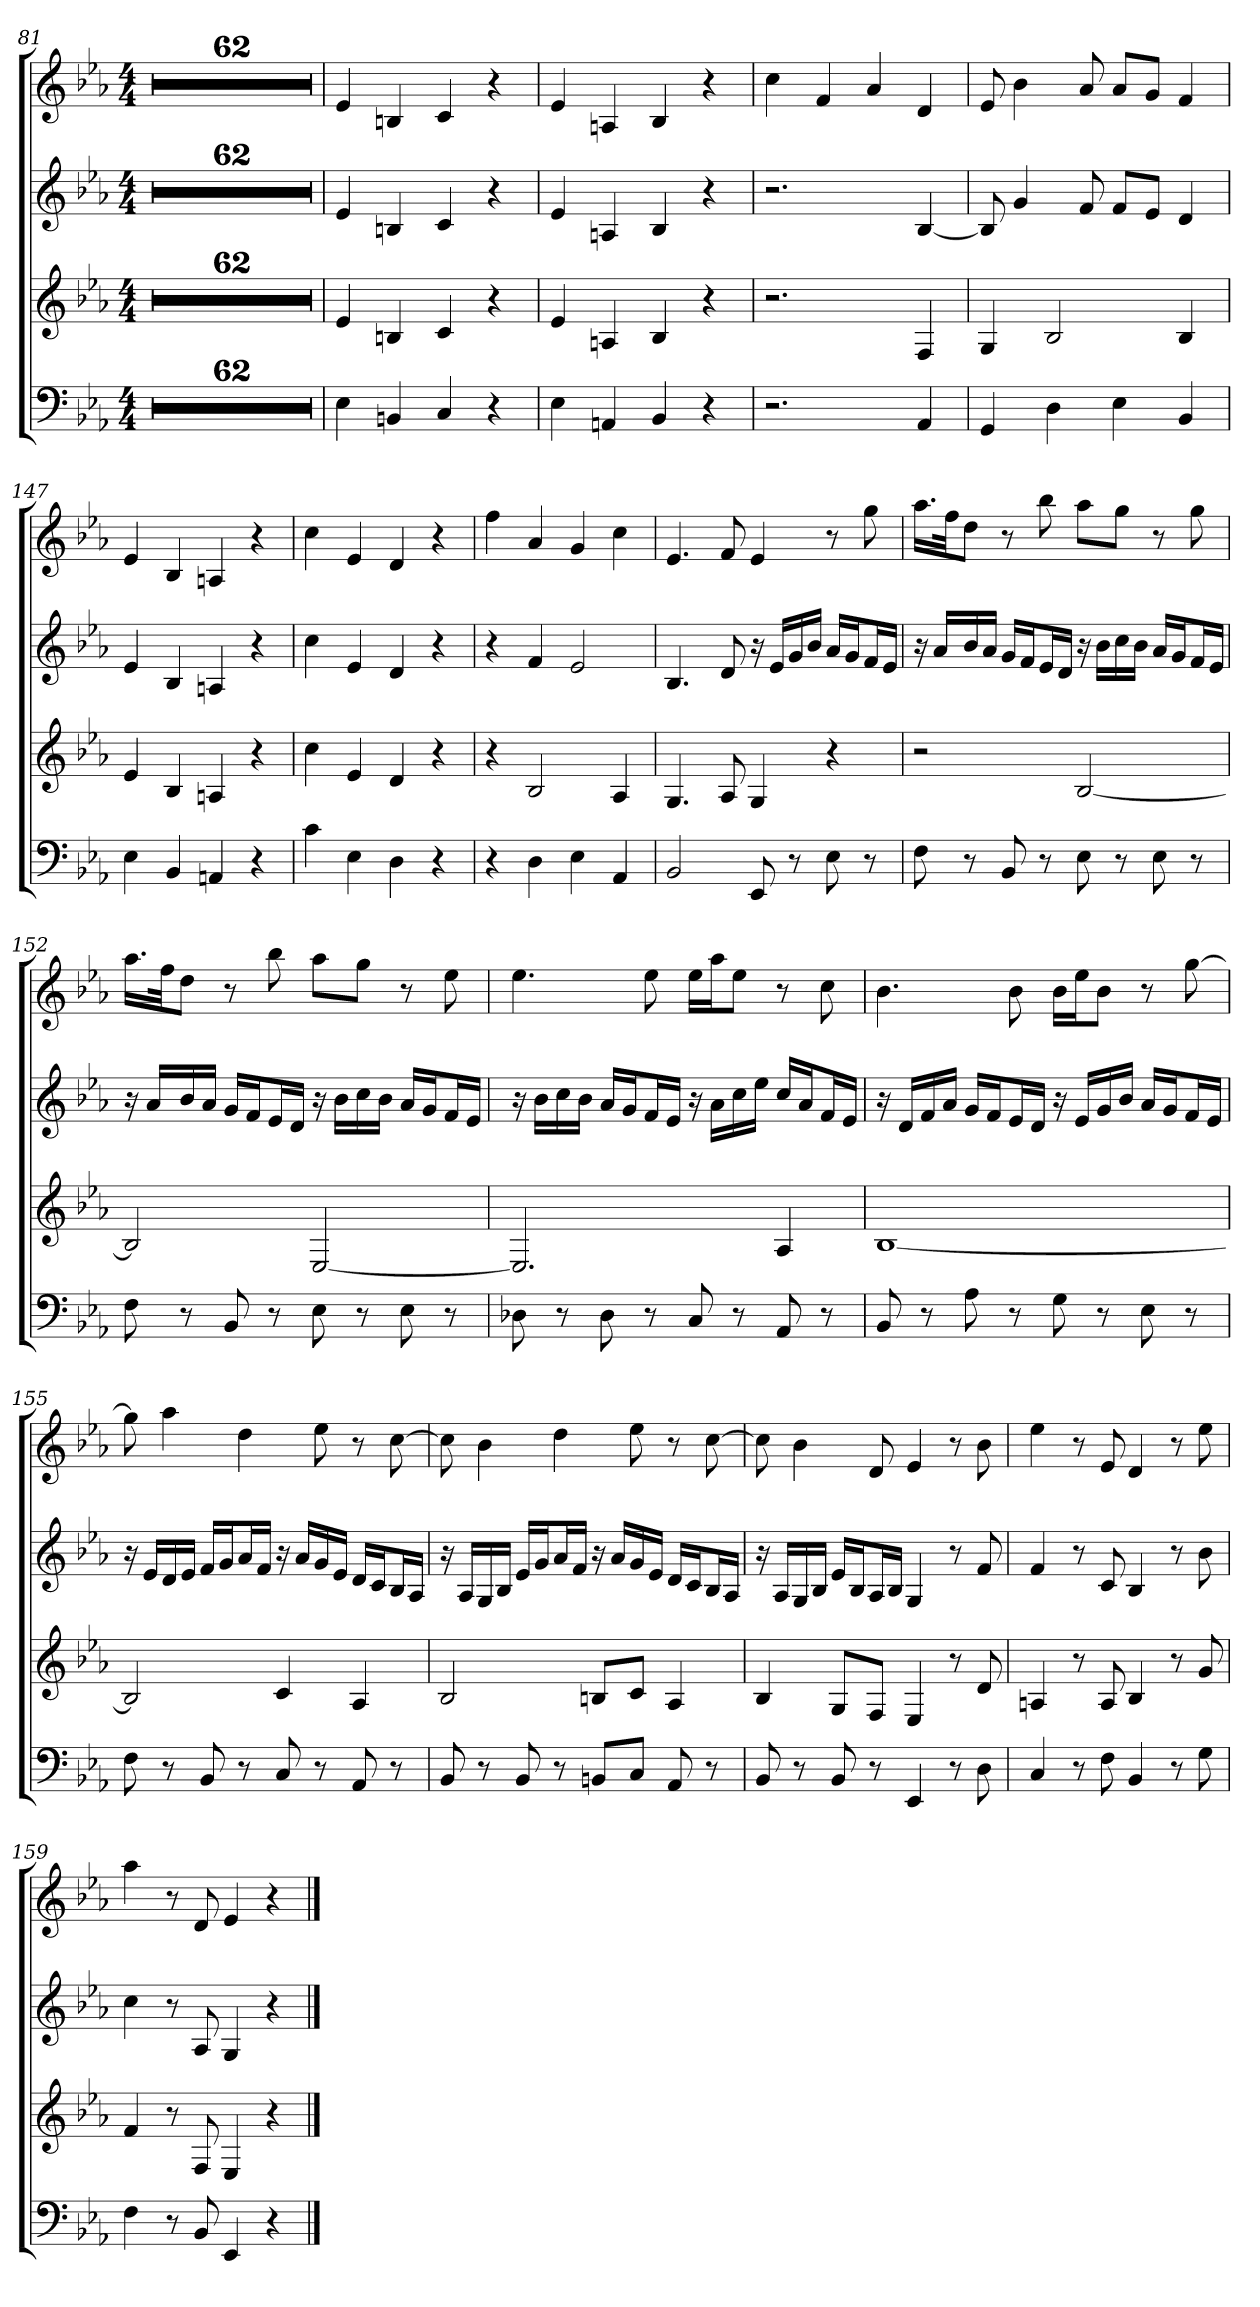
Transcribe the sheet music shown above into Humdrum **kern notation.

**kern	**kern	**kern	**kern
*part4	*part3	*part2	*part1
*staff4	*staff3	*staff2	*staff1
*k[b-e-a-]	*k[b-e-a-]	*k[b-e-a-]	*k[b-e-a-]
*E-:	*E-:	*E-:	*E-:
*M4/4	*M4/4	*M4/4	*M4/4
=81	=81	=81	=81
1r	1r	1r	1r
=82	=82	=82	=82
1r	1r	1r	1r
=83	=83	=83	=83
1r	1r	1r	1r
=84	=84	=84	=84
1r	1r	1r	1r
=85	=85	=85	=85
1r	1r	1r	1r
=86	=86	=86	=86
1r	1r	1r	1r
=87	=87	=87	=87
1r	1r	1r	1r
=88	=88	=88	=88
1r	1r	1r	1r
=89	=89	=89	=89
1r	1r	1r	1r
=90	=90	=90	=90
1r	1r	1r	1r
=91	=91	=91	=91
1r	1r	1r	1r
=92	=92	=92	=92
1r	1r	1r	1r
=93	=93	=93	=93
1r	1r	1r	1r
=94	=94	=94	=94
1r	1r	1r	1r
=95	=95	=95	=95
1r	1r	1r	1r
=96	=96	=96	=96
1r	1r	1r	1r
=97	=97	=97	=97
1r	1r	1r	1r
=98	=98	=98	=98
1r	1r	1r	1r
=99	=99	=99	=99
1r	1r	1r	1r
=100	=100	=100	=100
1r	1r	1r	1r
=101	=101	=101	=101
1r	1r	1r	1r
=102	=102	=102	=102
1r	1r	1r	1r
=103	=103	=103	=103
1r	1r	1r	1r
=104	=104	=104	=104
1r	1r	1r	1r
=105	=105	=105	=105
1r	1r	1r	1r
=106	=106	=106	=106
1r	1r	1r	1r
=107	=107	=107	=107
1r	1r	1r	1r
=108	=108	=108	=108
1r	1r	1r	1r
=109	=109	=109	=109
1r	1r	1r	1r
=110	=110	=110	=110
1r	1r	1r	1r
=111	=111	=111	=111
1r	1r	1r	1r
=112	=112	=112	=112
1r	1r	1r	1r
=113	=113	=113	=113
1r	1r	1r	1r
=114	=114	=114	=114
1r	1r	1r	1r
=115	=115	=115	=115
1r	1r	1r	1r
=116	=116	=116	=116
1r	1r	1r	1r
=117	=117	=117	=117
1r	1r	1r	1r
=118	=118	=118	=118
1r	1r	1r	1r
=119	=119	=119	=119
1r	1r	1r	1r
=120	=120	=120	=120
1r	1r	1r	1r
=121	=121	=121	=121
1r	1r	1r	1r
=122	=122	=122	=122
1r	1r	1r	1r
=123	=123	=123	=123
1r	1r	1r	1r
=124	=124	=124	=124
1r	1r	1r	1r
=125	=125	=125	=125
1r	1r	1r	1r
=126	=126	=126	=126
1r	1r	1r	1r
=127	=127	=127	=127
1r	1r	1r	1r
=128	=128	=128	=128
1r	1r	1r	1r
=129	=129	=129	=129
1r	1r	1r	1r
=130	=130	=130	=130
1r	1r	1r	1r
=131	=131	=131	=131
1r	1r	1r	1r
=132	=132	=132	=132
1r	1r	1r	1r
=133	=133	=133	=133
1r	1r	1r	1r
=134	=134	=134	=134
1r	1r	1r	1r
=135	=135	=135	=135
1r	1r	1r	1r
=136	=136	=136	=136
1r	1r	1r	1r
=137	=137	=137	=137
1r	1r	1r	1r
=138	=138	=138	=138
1r	1r	1r	1r
=139	=139	=139	=139
1r	1r	1r	1r
=140	=140	=140	=140
1r	1r	1r	1r
=141	=141	=141	=141
1r	1r	1r	1r
=142	=142	=142	=142
1r	1r	1r	1r
=143	=143	=143	=143
4E-	4e-	4e-	4e-
4BBn	4Bn	4Bn	4Bn
4C	4c	4c	4c
4r	4r	4r	4r
=144	=144	=144	=144
4E-	4e-	4e-	4e-
4AAn	4An	4An	4An
4BB-	4B-	4B-	4B-
4r	4r	4r	4r
=145	=145	=145	=145
2.r	2.r	2.r	4cc
.	.	.	4f
.	.	.	4a-
4AA-	4F	[4B-	4d
=146	=146	=146	=146
4GG	4G	8B-]	8e-
.	.	4g	4b-
4D	2B-	.	.
.	.	8f	8a-
4E-	.	8fL	8a-L
.	.	8e-J	8gJ
4BB-	4B-	4d	4f
=147	=147	=147	=147
4E-	4e-	4e-	4e-
4BB-	4B-	4B-	4B-
4AAn	4An	4An	4An
4r	4r	4r	4r
=148	=148	=148	=148
4c	4cc	4cc	4cc
4E-	4e-	4e-	4e-
4D	4d	4d	4d
4r	4r	4r	4r
=149	=149	=149	=149
4r	4r	4r	4ff
4D	2B-	4f	4a-
4E-	.	2e-	4g
4AA-	4A-	.	4cc
=150	=150	=150	=150
2BB-	4.G	4.B-	4.e-
.	8A-	8d	8f
8EE-	4G	16r	4e-
.	.	16e-LL	.
8r	.	16g	.
.	.	16b-JJ	.
8E-	4r	16a-LL	8r
.	.	16gJ	.
8r	.	16fL	8gg
.	.	16e-JJ	.
=151	=151	=151	=151
8F	2r	16r	16.aa-LL
.	.	16a-LL	.
.	.	.	32ffJk
8r	.	16b-	8ddJ
.	.	16a-JJ	.
8BB-	.	16gLL	8r
.	.	16fJ	.
8r	.	16e-L	8bb-
.	.	16dJJ	.
8E-	[2B-	16r	8aa-L
.	.	16b-LL	.
8r	.	16cc	8ggJ
.	.	16b-JJ	.
8E-	.	16a-LL	8r
.	.	16gJ	.
8r	.	16fL	8gg
.	.	16e-JJ	.
=152	=152	=152	=152
8F	2B-]	16r	16.aa-LL
.	.	16a-LL	.
.	.	.	32ffJk
8r	.	16b-	8ddJ
.	.	16a-JJ	.
8BB-	.	16gLL	8r
.	.	16fJ	.
8r	.	16e-L	8bb-
.	.	16dJJ	.
8E-	[2E-	16r	8aa-L
.	.	16b-LL	.
8r	.	16cc	8ggJ
.	.	16b-JJ	.
8E-	.	16a-LL	8r
.	.	16gJ	.
8r	.	16fL	8ee-
.	.	16e-JJ	.
=153	=153	=153	=153
8D-X	2.E-]	16r	4.ee-
.	.	16b-LL	.
8r	.	16cc	.
.	.	16b-JJ	.
8D-	.	16a-LL	.
.	.	16gJ	.
8r	.	16fL	8ee-
.	.	16e-JJ	.
8C	.	16r	16ee-LL
.	.	16a-LL	16aa-J
8r	.	16cc	8ee-J
.	.	16ee-JJ	.
8AA-	4A-	16ccLL	8r
.	.	16a-J	.
8r	.	16fL	8cc
.	.	16e-JJ	.
=154	=154	=154	=154
8BB-	[1B-	16r	4.b-
.	.	16dLL	.
8r	.	16f	.
.	.	16a-JJ	.
8A-	.	16gLL	.
.	.	16fJ	.
8r	.	16e-L	8b-
.	.	16dJJ	.
8G	.	16r	16b-LL
.	.	16e-LL	16ee-J
8r	.	16g	8b-J
.	.	16b-JJ	.
8E-	.	16a-LL	8r
.	.	16gJ	.
8r	.	16fL	[8gg
.	.	16e-JJ	.
=155	=155	=155	=155
8F	2B-]	16r	8gg]
.	.	16e-LL	.
8r	.	16d	4aa-
.	.	16e-JJ	.
8BB-	.	16fLL	.
.	.	16gJ	.
8r	.	16a-L	4dd
.	.	16fJJ	.
8C	4c	16r	.
.	.	16a-LL	.
8r	.	16g	8ee-
.	.	16e-JJ	.
8AA-	4A-	16dLL	8r
.	.	16cJ	.
8r	.	16B-L	[8cc
.	.	16A-JJ	.
=156	=156	=156	=156
8BB-	2B-	16r	8cc]
.	.	16A-LL	.
8r	.	16G	4b-
.	.	16B-JJ	.
8BB-	.	16e-LL	.
.	.	16gJ	.
8r	.	16a-L	4dd
.	.	16fJJ	.
8BBnL	8BnL	16r	.
.	.	16a-LL	.
8CJ	8cJ	16g	8ee-
.	.	16e-JJ	.
8AA-	4A-	16dLL	8r
.	.	16cJ	.
8r	.	16B-L	[8cc
.	.	16A-JJ	.
=157	=157	=157	=157
8BB-	4B-	16r	8cc]
.	.	16A-LL	.
8r	.	16G	4b-
.	.	16B-JJ	.
8BB-	8GL	16e-LL	.
.	.	16B-J	.
8r	8FJ	16A-L	8d
.	.	16B-JJ	.
4EE-	4E-	4G	4e-
8r	8r	8r	8r
8D	8d	8f	8b-
=158	=158	=158	=158
4C	4An	4f	4ee-
8r	8r	8r	8r
8F	8A	8c	8e-
4BB-	4B-	4B-	4d
8r	8r	8r	8r
8G	8g	8b-	8ee-
=159	=159	=159	=159
4F	4f	4cc	4aa-
8r	8r	8r	8r
8BB-	8F	8A-	8d
4EE-	4E-	4G	4e-
4r	4r	4r	4r
==	==	==	==
*-	*-	*-	*-
